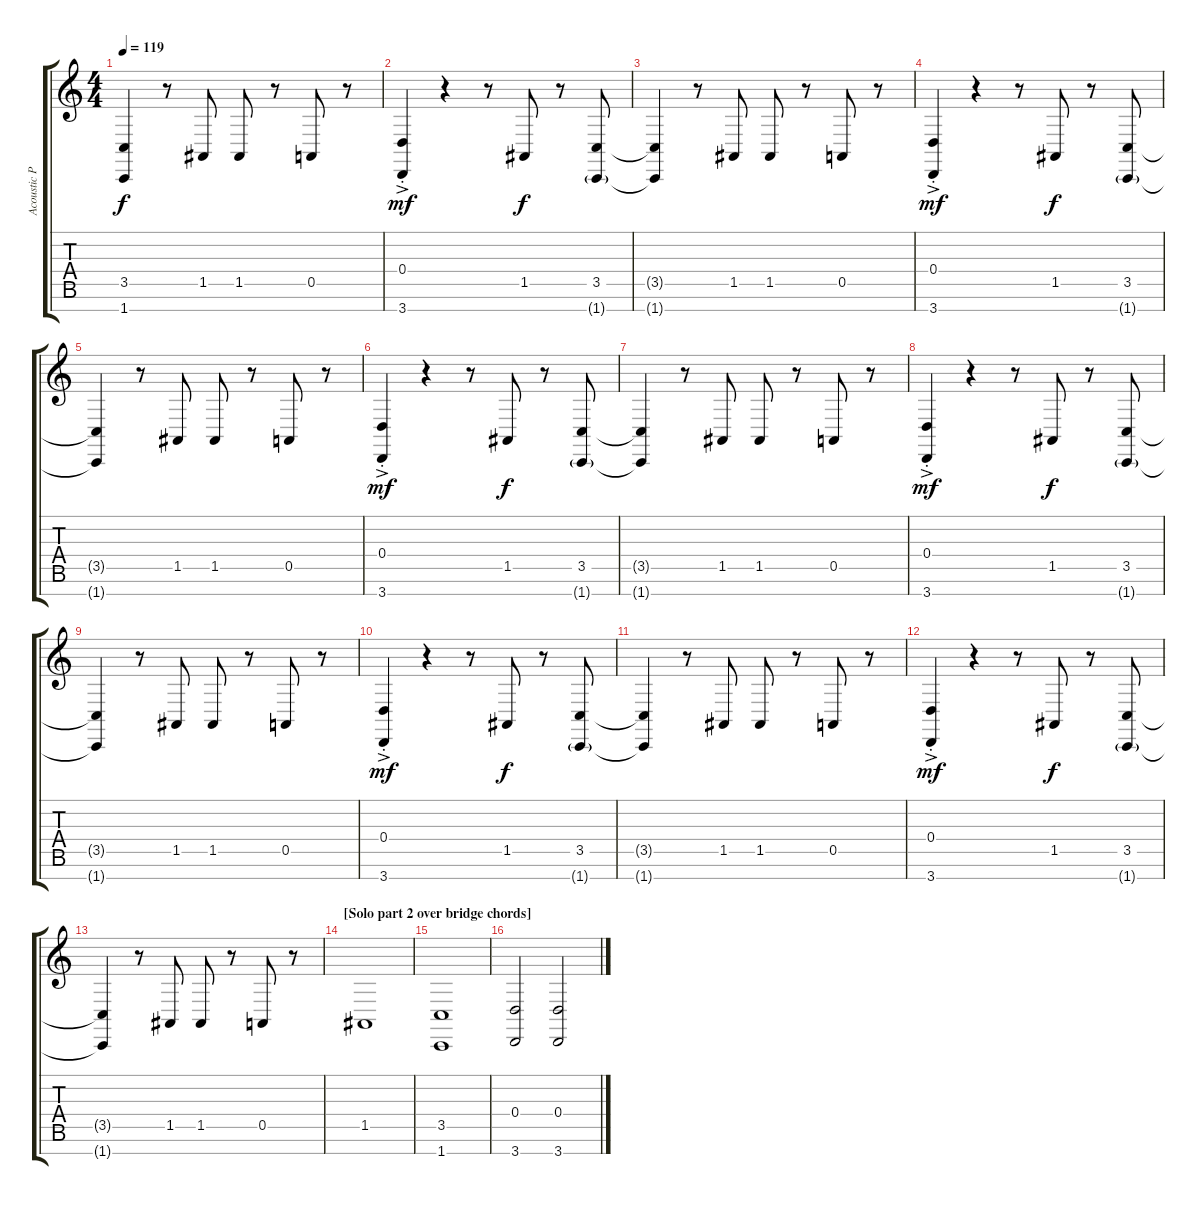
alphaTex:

\track ("Acoustic Piano (Staff 2)" "Acoustic P") {instrument acousticgrandpiano}
\staff {score tabs}
\tuning (E4 B3 G3 D3 A2 E2 B1) {hide}
\ts (4 4)
\tempo 119
\clef g2
\ks c
(3.5{t} 1.7{t}).4{dy f} r.8 1.5.8 1.5.8 r.8 0.5.8 r.8 |
(0.4{ac st} 3.7{ac st}).4{dy mf} r.4 r.8 1.5.8{dy f} r.8 (3.5 1.7{g}).8 |
(3.5{t} 1.7{t}).4 r.8 1.5.8 1.5.8 r.8 0.5.8 r.8 |
(0.4{ac st} 3.7{ac st}).4{dy mf} r.4 r.8 1.5.8{dy f} r.8 (3.5 1.7{g}).8 |
(3.5{t} 1.7{t}).4 r.8 1.5.8 1.5.8 r.8 0.5.8 r.8 |
(0.4{ac st} 3.7{ac st}).4{dy mf} r.4 r.8 1.5.8{dy f} r.8 (3.5 1.7{g}).8 |
(3.5{t} 1.7{t}).4 r.8 1.5.8 1.5.8 r.8 0.5.8 r.8 |
(0.4{ac st} 3.7{ac st}).4{dy mf} r.4 r.8 1.5.8{dy f} r.8 (3.5 1.7{g}).8 |
(3.5{t} 1.7{t}).4 r.8 1.5.8 1.5.8 r.8 0.5.8 r.8 |
(0.4{ac st} 3.7{ac st}).4{dy mf} r.4 r.8 1.5.8{dy f} r.8 (3.5 1.7{g}).8 |
(3.5{t} 1.7{t}).4 r.8 1.5.8 1.5.8 r.8 0.5.8 r.8 |
(0.4{ac st} 3.7{ac st}).4{dy mf} r.4 r.8 1.5.8{dy f} r.8 (3.5 1.7{g}).8 |
(3.5{t} 1.7{t}).4 r.8 1.5.8 1.5.8 r.8 0.5.8 r.8 |
\section ("" "[Solo part 2 over bridge chords]")
1.5.1 |
(3.5 1.7).1 |
(0.4 3.7).2 (0.4 3.7).2
